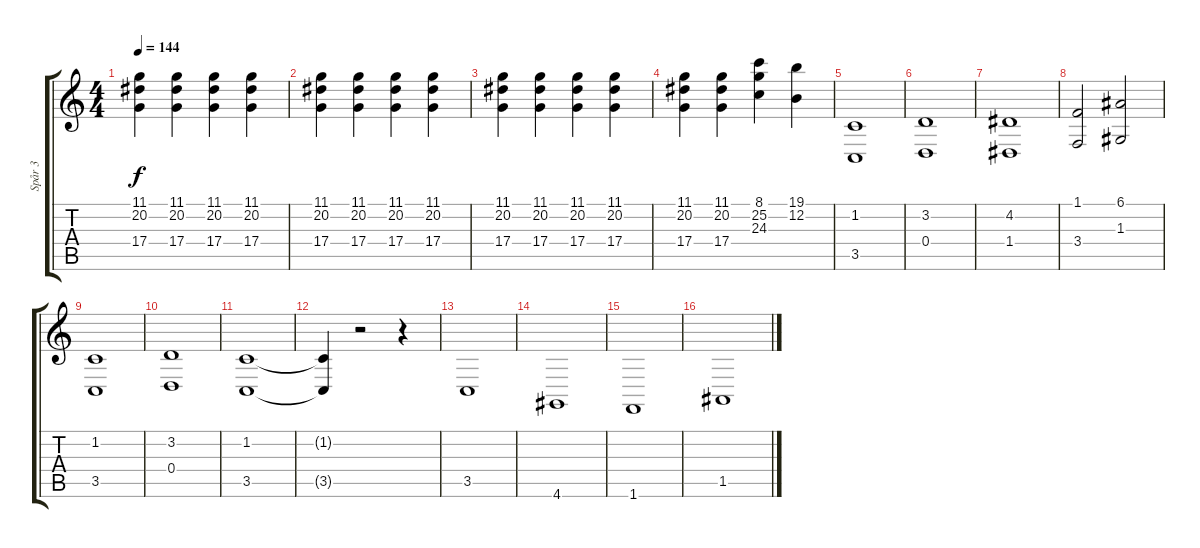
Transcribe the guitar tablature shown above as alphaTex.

\track ("Spår 3" "Spår 3") {instrument stringensemble1}
\staff {score tabs}
\tuning (E4 B3 G3 D3 A2 E2) {hide}
\ts (4 4)
\tempo 144
\clef g2
\ks c
(11.1 20.2 17.4).4{dy f volume 6 instrument orchestrahit} (11.1 20.2 17.4).4 (11.1 20.2 17.4).4 (11.1 20.2 17.4).4 |
(11.1 20.2 17.4).4{volume 6 instrument orchestrahit} (11.1 20.2 17.4).4 (11.1 20.2 17.4).4 (11.1 20.2 17.4).4 |
(11.1 20.2 17.4).4{volume 6 instrument orchestrahit} (11.1 20.2 17.4).4 (11.1 20.2 17.4).4 (11.1 20.2 17.4).4 |
(11.1 20.2 17.4).4{volume 6 instrument orchestrahit} (11.1 20.2 17.4).4 (8.1 25.2 24.3).4{instrument stringensemble1} (19.1 12.2).4 |
(1.2 3.5).1{volume 9 instrument stringensemble1} |
(3.2 0.4).1 |
(4.2 1.4).1 |
(1.1 3.4).2 (6.1 1.3).2 |
(1.2 3.5).1 |
(3.2 0.4).1 |
(1.2 3.5).1 |
(1.2{t} 3.5{t}).4 r.2 r.4 |
3.5.1{volume 11 instrument cello} |
4.6.1 |
1.6.1 |
1.5.1
